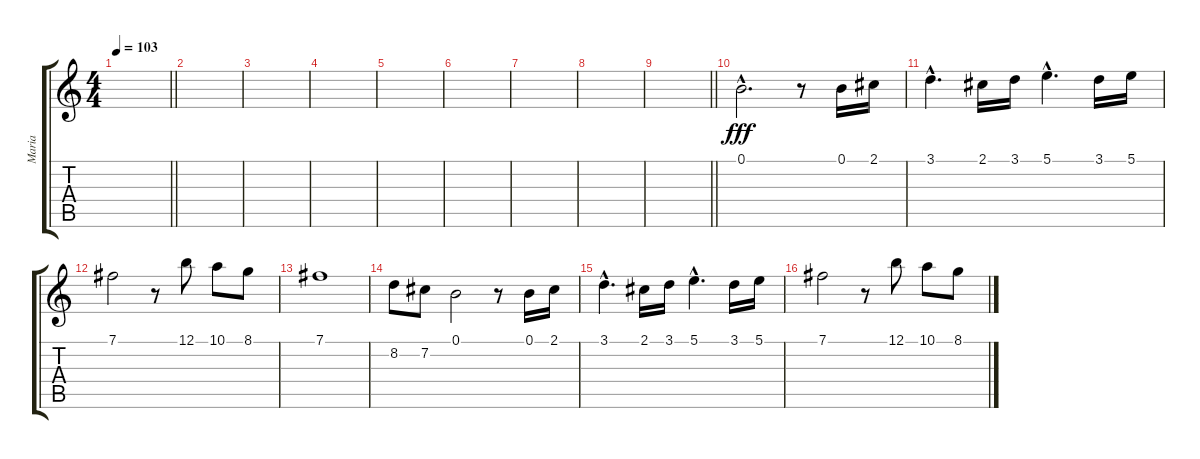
\track ("Maria" "Maria") {instrument brightacousticpiano}
\staff {score tabs}
\tuning (B4 Gb4 D4 A3 E3 B2) {hide}
\ts (4 4)
\tempo 103
\clef g2
\barLineRight lightlight
\ks c
|
|
|
|
|
|
|
|
\barLineRight lightlight
|
0.1{hac}.2{d dy fff} r.8 0.1.16 2.1.16 |
3.1{hac}.4{d} 2.1.16 3.1.16 5.1{hac}.4{d} 3.1.16 5.1.16 |
7.1.2 r.8 12.1.8 10.1.8 8.1.8 |
7.1.1 |
8.2.8 7.2.8 0.1.2 r.8 0.1.16 2.1.16 |
3.1{hac}.4{d} 2.1.16 3.1.16 5.1{hac}.4{d} 3.1.16 5.1.16 |
7.1.2 r.8 12.1.8 10.1.8 8.1.8
